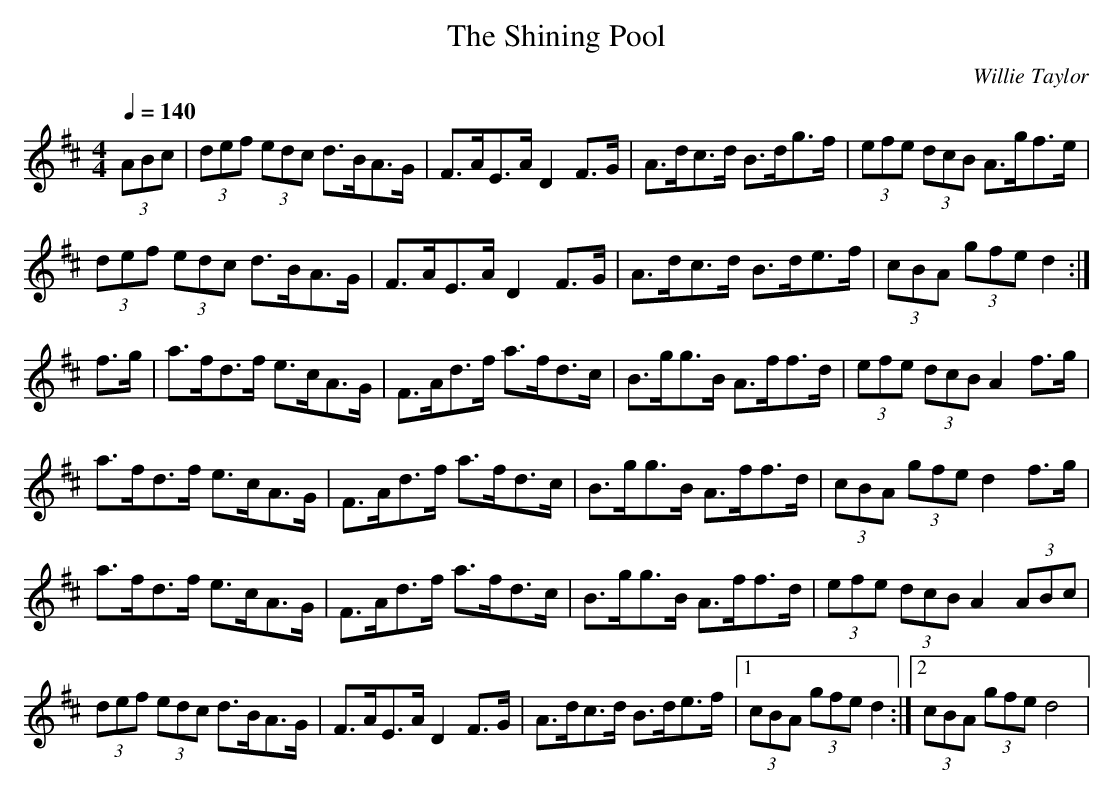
X:1
T:Shining Pool, The
C:Willie Taylor
Q:1/4=140
L:1/8
M:4/4
K:D
(3ABc | (3def (3edc d>BA>G | F>AE>A D2 F>G | A>dc>d B>dg>f | (3efe (3dcB A>gf>e |
(3def (3edc d>BA>G | F>AE>A D2 F>G | A>dc>d B>de>f | (3cBA (3gfe d2 :|
f>g | a>fd>f e>cA>G | F>Ad>f a>fd>c | B>gg>B A>ff>d | (3efe (3dcB A2 f>g |
a>fd>f e>cA>G | F>Ad>f a>fd>c | B>gg>B A>ff>d | (3cBA (3gfe d2 f>g |
a>fd>f e>cA>G | F>Ad>f a>fd>c | B>gg>B A>ff>d | (3efe (3dcB A2 (3ABc |
(3def (3edc d>BA>G | F>AE>A D2 F>G | A>dc>d B>de>f |1(3cBA (3gfe d2 :|2(3cBA (3gfe d4 |
